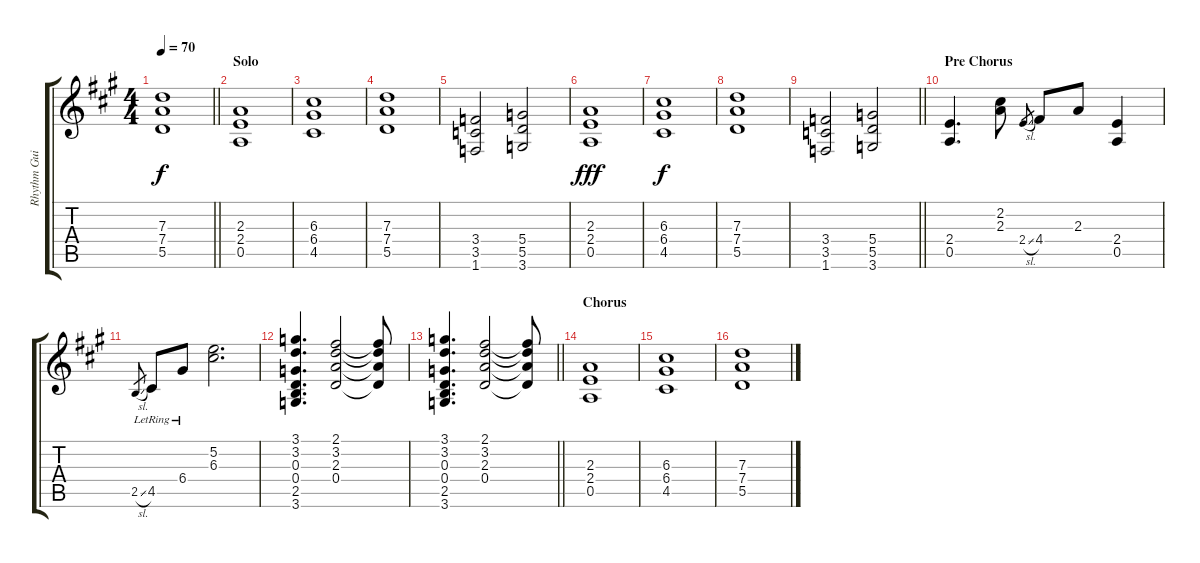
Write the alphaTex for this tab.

\track ("Rhythm Guitar (Richie Sambora)" "Rhythm Gui") {instrument distortionguitar}
\staff {score tabs}
\tuning (E4 B3 G3 D3 A2 E2) {hide}
\ts (4 4)
\tempo 70
\clef g2
\barLineRight lightlight
\ks a
(7.3 7.4 5.5).1{dy f} |
\section ("" "Solo")
(2.3 2.4 0.5).1{volume 9 balance 8 instrument distortionguitar} |
(6.3 6.4 4.5).1 |
(7.3 7.4 5.5).1 |
(3.4 3.5 1.6).2 (5.4 5.5 3.6).2 |
(2.3 2.4 0.5).1{dy fff} |
(6.3 6.4 4.5).1{dy f} |
(7.3 7.4 5.5).1 |
\barLineRight lightlight
(3.4 3.5 1.6).2 (5.4 5.5 3.6).2 |
\section ("" "Pre Chorus")
(2.4 0.5).4{d} (2.2 2.3).8 2.4{sl}.8{gr} 4.4.8 2.3.8 (2.4 0.5).4 |
2.5{sl}.8{gr} 4.5{lr}.8 6.4{lr}.8 (5.2 6.3).2{d} |
(3.1 3.2 0.3 0.4 2.5 3.6).4{d} (2.1 3.2 2.3 0.4).2 (2.1{t} 3.2{t} 2.3{t} 0.4{t}).8 |
\barLineRight lightlight
(3.1 3.2 0.3 0.4 2.5 3.6).4{d} (2.1 3.2 2.3 0.4).2 (2.1{t} 3.2{t} 2.3{t} 0.4{t}).8 |
\section ("" "Chorus")
(2.3 2.4 0.5).1 |
(6.3 6.4 4.5).1 |
(7.3 7.4 5.5).1
